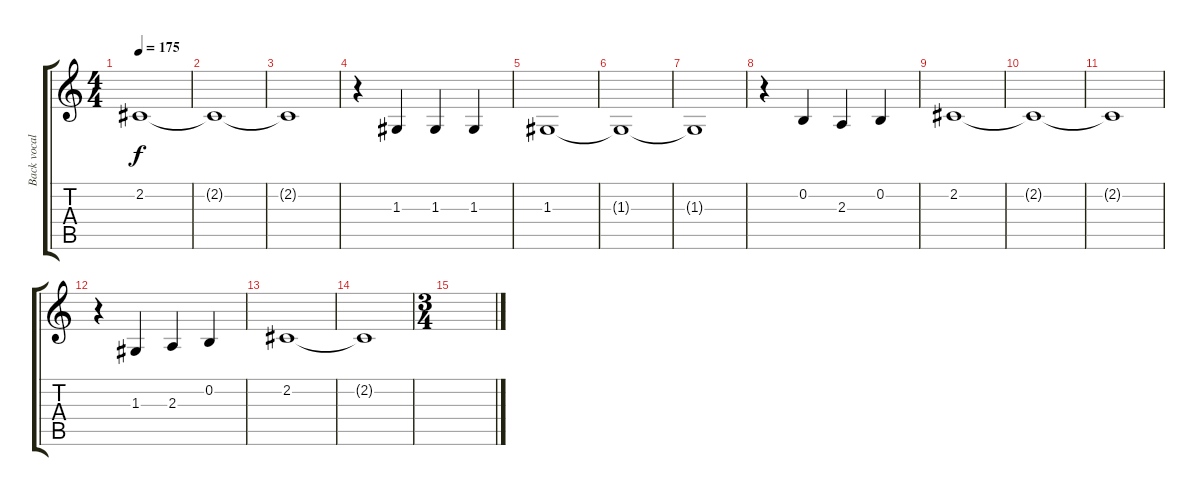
\track ("Back vocal" "Back vocal") {instrument englishhorn}
\staff {score tabs}
\tuning (E4 B3 G3 D3 A2 E2) {hide}
\ts (4 4)
\tempo 175
\clef g2
\ks c
2.2.1{dy f} |
2.2{t}.1 |
2.2{t}.1 |
r.4 1.3.4 1.3.4 1.3.4 |
1.3.1 |
1.3{t}.1 |
1.3{t}.1 |
r.4 0.2.4 2.3.4 0.2.4 |
2.2.1 |
2.2{t}.1 |
2.2{t}.1 |
r.4 1.3.4 2.3.4 0.2.4 |
2.2.1 |
2.2{t}.1 |
\ts (3 4)
